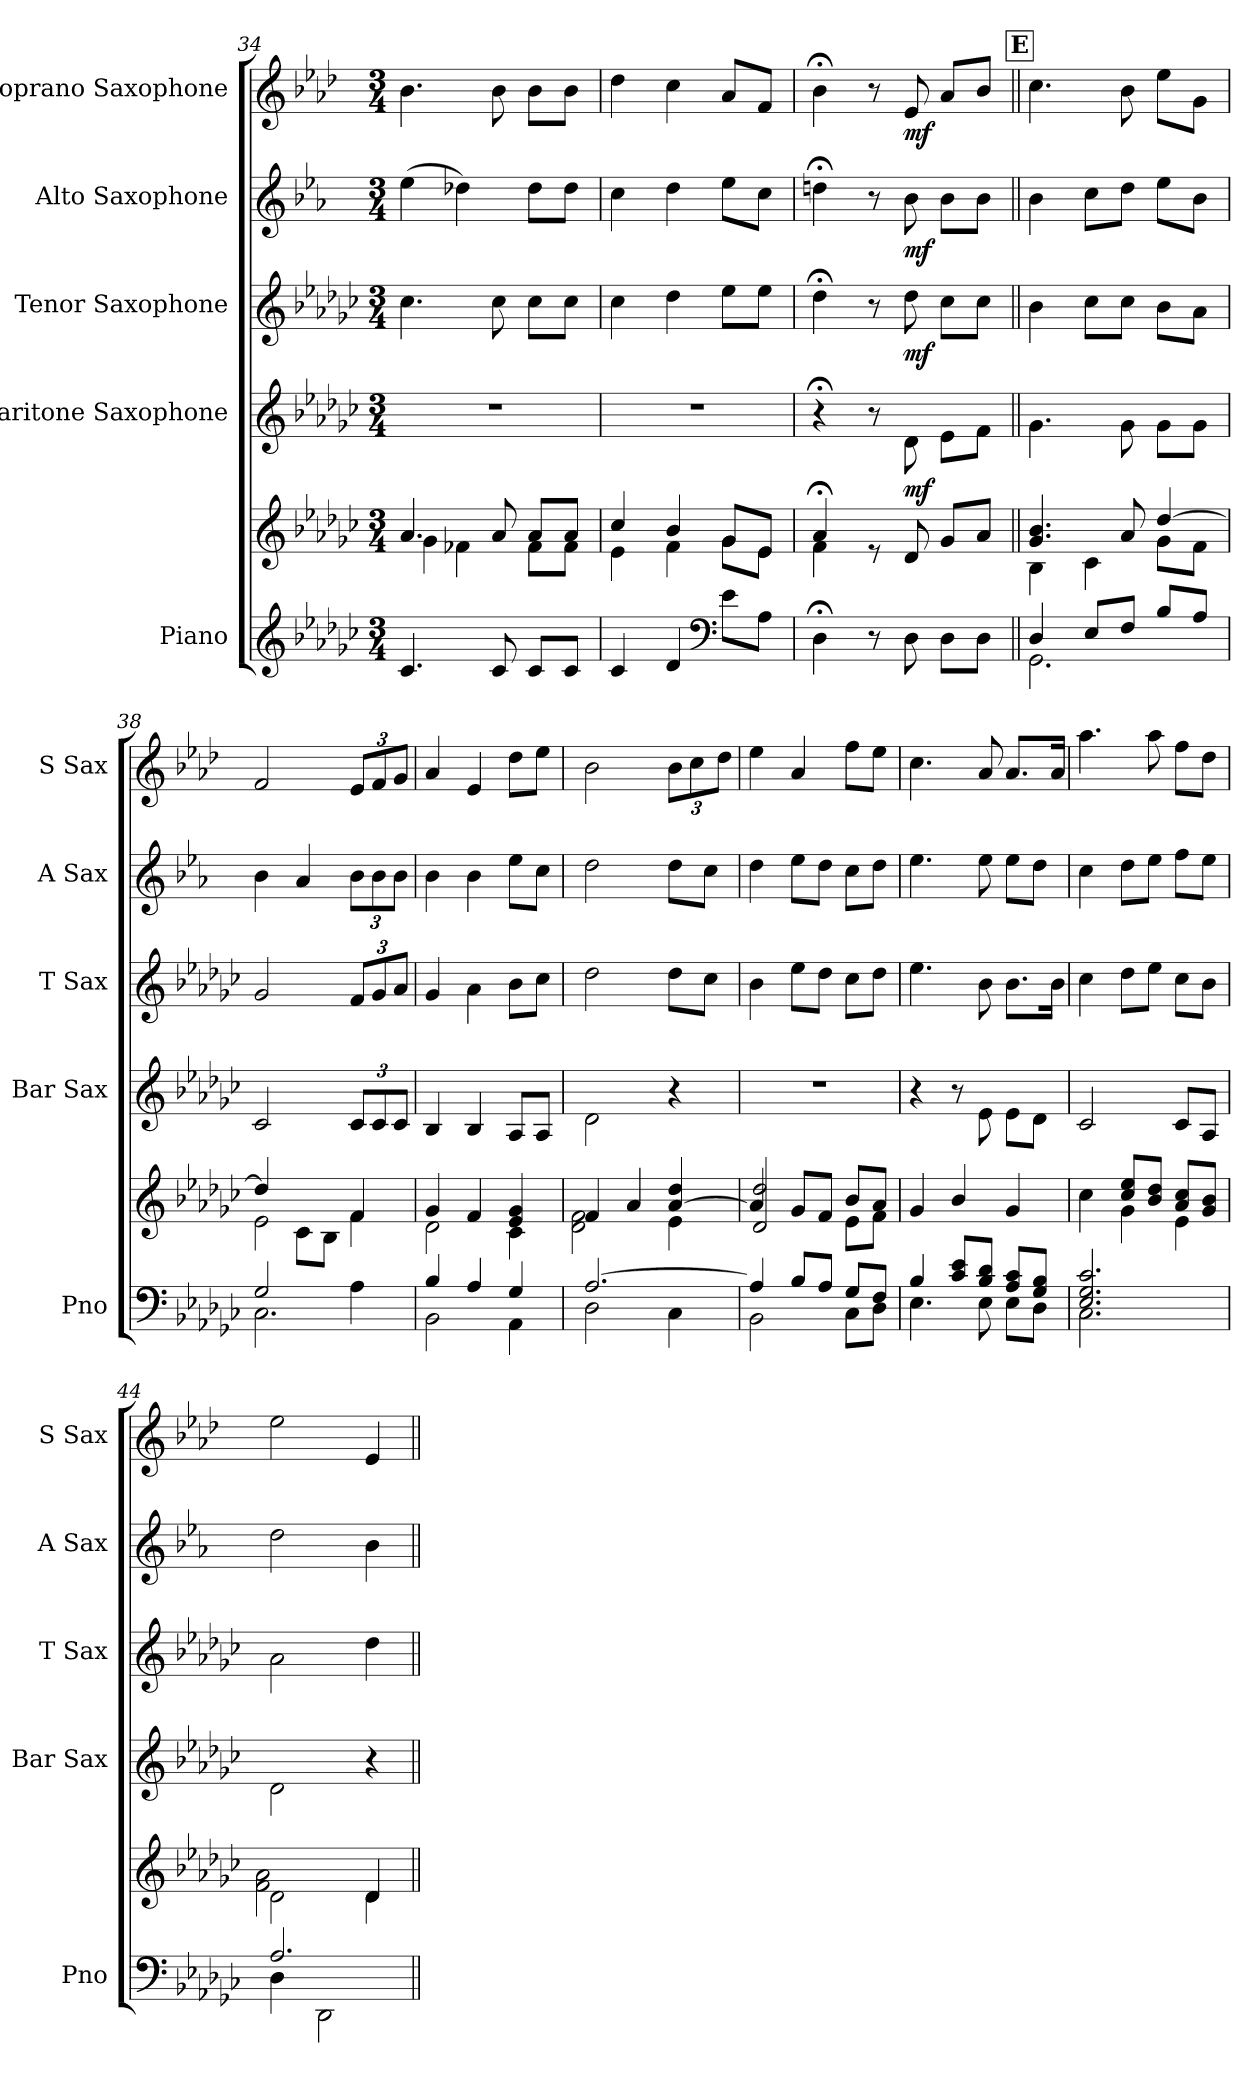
**kern	**kern	**kern	**dynam	**kern	**dynam	**kern	**dynam	**kern	**dynam
*part5	*part5	*part4	*part4	*part3	*part3	*part2	*part2	*part1	*part1
*staff6	*staff5	*staff4	*staff4	*staff3	*staff3	*staff2	*staff2	*staff1	*staff1
*I"Piano	*	*I"Baritone Saxophone	*	*I"Tenor Saxophone	*	*I"Alto Saxophone	*	*I"Soprano Saxophone	*
*I'Pno	*	*I'Bar Sax	*	*I'T Sax	*	*I'A Sax	*	*I'S Sax	*
!!LO:LB:g=z
*clefG2	*clefG2	*clefG2	*	*clefG2	*	*clefG2	*	*clefG2	*
*	*	*ITrd12c21	*	*ITrd8c14	*	*ITrd5c9	*	*ITrd1c2	*
*k[b-e-a-d-g-c-]	*k[b-e-a-d-g-c-]	*k[b-e-a-d-g-c-]	*	*k[b-e-a-d-g-c-]	*	*k[b-e-a-d-g-c-]	*	*k[b-e-a-d-g-c-]	*
*M3/4	*M3/4	*M3/4	*	*M3/4	*	*M3/4	*	*M3/4	*
=34	=34	=34	=34	=34	=34	=34	=34	=34	=34
*	*^	*	*	*	*	*	*	*	*
4.c-/	4.a-/	4g-\	2.r	.	4.c-\	.	(4g-\	.	4.a-\	.
.	.	4f-X\	.	.	.	.	4f-X\)	.	.	.
8c-/	8a-/	.	.	.	8c-\	.	.	.	8a-\	.
*	*	*	*	*	*	*	*	*	*MM72	*
8c-/L	8a-/L	8f-\L	.	.	8c-\L	.	8f-\L	.	8a-\L	.
8c-/J	8a-/J	8f-\J	.	.	8c-\J	.	8f-\J	.	8a-\J	.
=35	=35	=35	=35	=35	=35	=35	=35	=35	=35	=35
*	*	*	*	*	*	*	*	*	*MM70	*
4c-/	4cc-/	4e-\	2.r	.	4c-\	.	4e-\	.	4cc-\	.
*	*	*	*	*	*	*	*	*	*MM65	*
4d-/	4b-/	4f\	.	.	4d-\	.	4f\	.	4b-\	.
*clefF4	*	*	*	*	*	*	*	*	*	*
*	*	*	*	*	*	*	*	*	*MM60	*
8e-\L	8g-/L	8g-\L	.	.	8e-\L	.	8g-\L	.	8g-/L	.
8A-\J	8e-/J	8e-\J	.	.	8e-\J	.	8e-\J	.	8e-/J	.
=36	=36	=36	=36	=36	=36	=36	=36	=36	=36	=36
*	*	*	*	*	*	*	*	*	*MM35	*
4D-;<\	4a-;</	4f\	4r;<	.	4d-;<\	.	4fn;<\	.	4a-;<\	.
8r	8re	2ryy	8r	.	8r	.	8r	.	8r	.
*	*	*	*	*	*	*	*	*	*MM75	*
!	!	!	!	!LO:DY:b	!	!LO:DY:b	!	!LO:DY:b	!	!LO:DY:b
8D-\	8d-/	.	8D-\	mf	8d-\	mf	8d-\	mf	8d-/	mf
8D-\L	8g-/L	.	8E-\L	.	8c-\L	.	8d-\L	.	8g-/L	.
8D-\J	8a-/J	.	8F\J	.	8c-\J	.	8d-\J	.	8a-/J	.
!!LO:REH:place=s1:a:B:fs=14:t=E
=37||	=37||	=37||	=37||	=37||	=37||	=37||	=37||	=37||	=37||	=37||
*^	*	*	*	*	*	*	*	*	*	*
4D-/	2.GG-\	4.g-/ 4.b-/	4B-\	4.G-\	.	4B-\	.	4d-\	.	4.b-\	.
8E-/L	.	.	4c-\	.	.	8c-\L	.	8e-\L	.	.	.
8F/J	.	8a-/	.	8G-\	.	8c-\J	.	8f\J	.	8a-\	.
8B-/L	.	[4dd-/	8g-\L	8G-\L	.	8B-\L	.	8g-\L	.	8dd-\L	.
8A-/J	.	.	8f\J	8G-\J	.	8A-\J	.	8d-\J	.	8f\J	.
=38	=38	=38	=38	=38	=38	=38	=38	=38	=38	=38	=38
2G-/	2.C-\	4dd-/]	2e-\	2C-/	.	2G-/	.	4d-\	.	2e-/	.
.	.	8c-\L	.	.	.	.	.	4c-/	.	.	.
.	.	8B-\J	.	.	.	.	.	.	.	.	.
*	*	*	*	*Xbrackettup	*	*Xbrackettup	*	*Xbrackettup	*	*Xbrackettup	*
4A-\	.	4f\	4f/	12C-/L	.	12F/L	.	12d-\L	.	12d-/L	.
.	.	.	.	12C-/	.	12G-/	.	12d-\	.	12e-/	.
.	.	.	.	12C-/J	.	12A-/J	.	12d-\J	.	12f/J	.
=39	=39	=39	=39	=39	=39	=39	=39	=39	=39	=39	=39
4B-/	2BB-\	4g-/	2d-\	4BB-/	.	4G-/	.	4d-\	.	4g-/	.
4A-/	.	4f/	.	4BB-/	.	4A-\	.	4d-\	.	4d-/	.
4G-/	4AA-\	4e-/ 4g-/	4c-\	8AA-/L	.	8B-\L	.	8g-\L	.	8cc-\L	.
.	.	.	.	8AA-/J	.	8c-\J	.	8e-\J	.	8dd-\J	.
!!LO:PB:g=z
=40	=40	=40	=40	=40	=40	=40	=40	=40	=40	=40	=40
[2.A-/	2D-\	4f/	2d-\ 2f\	2D-\	.	2d-\	.	2f\	.	2a-\	.
.	.	4a-/	.	.	.	.	.	.	.	.	.
.	4C-\	[4a-/ 4dd-/	4e-\	4r	.	8d-\L	.	8f\L	.	12a-\L	.
.	.	.	.	.	.	.	.	.	.	12b-\	.
.	.	.	.	.	.	8c-\J	.	8e-\J	.	.	.
.	.	.	.	.	.	.	.	.	.	12cc-\J	.
=41	=41	=41	=41	=41	=41	=41	=41	=41	=41	=41	=41
4A-/]	2BB-\	4a-/]	2d-/ 2dd-/	2.r	.	4B-\	.	4f\	.	4dd-\	.
8B-/L	.	8g-/L	.	.	.	8e-\L	.	8g-\L	.	4g-/	.
8A-/J	.	8f/J	.	.	.	8d-\J	.	8f\J	.	.	.
8G-/L	8C-\L	8b-/L	8e-\L	.	.	8c-\L	.	8e-\L	.	8ee-\L	.
8F/J	8D-\J	8a-/J	8f\J	.	.	8d-\J	.	8f\J	.	8dd-\J	.
*	*	*v	*v	*	*	*	*	*	*	*	*
=42	=42	=42	=42	=42	=42	=42	=42	=42	=42	=42
4B-/	4.E-\	4g-/	4r	.	4.e-\	.	4.g-\	.	4.b-\	.
8c-/ 8e-/L	.	4b-/	8r	.	.	.	.	.	.	.
8B-/ 8d-/J	8E-\	.	8E-\	.	8B-\	.	8g-\	.	8g-/	.
8A-/ 8c-/L	8E-\L	4g-/	8E-\L	.	8.B-\L	.	8g-\L	.	8.g-/L	.
8G-/ 8B-/J	8D-\J	.	8D-\J	.	.	.	8f\J	.	.	.
.	.	.	.	.	16B-\Jk	.	.	.	16g-/Jk	.
=43	=43	=43	=43	=43	=43	=43	=43	=43	=43	=43
*	*	*^	*	*	*	*	*	*	*	*
2.E-/ 2.G-/ 2.c-/	2.C-\	4cc-\	4ryy	2C-/	.	4c-\	.	4e-\	.	4.gg-\	.
.	.	4g-\	8cc-/ 8ee-/L	.	.	8d-\L	.	8f\L	.	.	.
.	.	.	8b-/ 8dd-/J	.	.	8e-\J	.	8g-\J	.	8gg-\	.
.	.	4e-\	8a-/ 8cc-/L	8C-/L	.	8c-\L	.	8a-\L	.	8ee-\L	.
.	.	.	8g-/ 8b-/J	8AA-/J	.	8B-\J	.	8g-\J	.	8cc-\J	.
=44	=44	=44	=44	=44	=44	=44	=44	=44	=44	=44	=44
2.A-/	4D-\	2d-\	2f\ 2a-\	2D-\	.	2A-\	.	2f\	.	2dd-\	.
.	2DD-\	.	.	.	.	.	.	.	.	.	.
.	.	4d-/	4d-\	4r	.	4d-\	.	4d-\	.	4d-/	.
*v	*v	*	*	*	*	*	*	*	*	*	*
*	*v	*v	*	*	*	*	*	*	*	*
=||	=||	=||	=||	=||	=||	=||	=||	=||	=||
*-	*-	*-	*-	*-	*-	*-	*-	*-	*-
